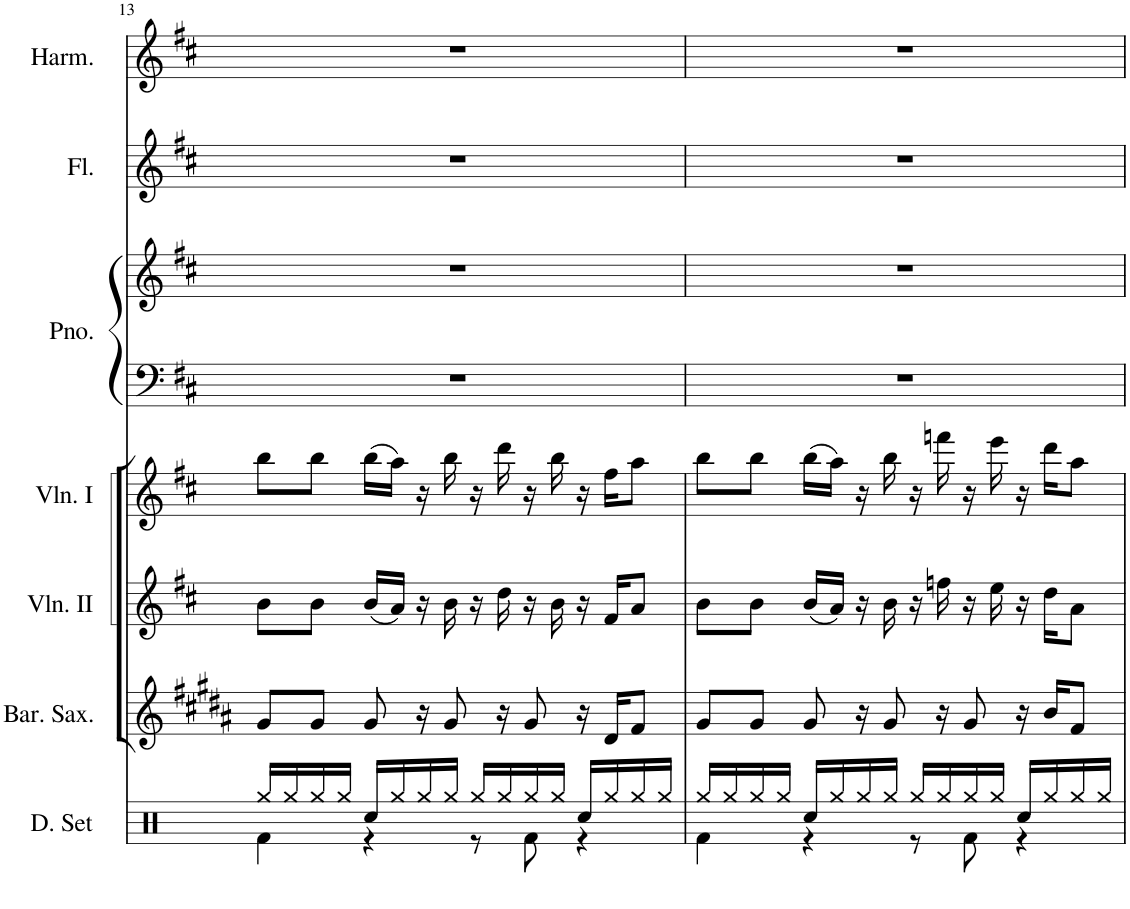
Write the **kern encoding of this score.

**kern	**kern	**kern	**kern	**kern	**kern	**kern	**kern
*part7	*part6	*part5	*part4	*part3	*part3	*part2	*part1
*staff8	*staff7	*staff6	*staff5	*staff4	*staff3	*staff2	*staff1
*I"Drumset	*I"Baritone Saxophone	*I"Violin II	*I"Violin I	*I"Piano	*	*I"Flute	*I"Harmonica
*I'D. Set	*I'Bar. Sax.	*I'Vln. II	*I'Vln. I	*I'Pno.	*	*I'Fl.	*I'Harm.
!!LO:PB:g=z
*clefX	*clefG2	*clefG2	*clefG2	*clefF4	*clefG2	*clefG2	*clefG2
*	*Trd12c21	*	*	*	*	*	*
*k[]	*k[f#c#g#d#a#]	*k[f#c#]	*k[f#c#]	*k[f#c#]	*k[f#c#]	*k[f#c#]	*k[f#c#]
*M4/4	*M4/4	*M4/4	*M4/4	*M4/4	*M4/4	*M4/4	*M4/4
=13	=13	=13	=13	=13	=13	=13	=13
*^	*	*	*	*	*	*	*
16Rgg/LL	4Rf\	8g#/L	8b\L	8bb\L	1r	1r	1r	1r
16Rgg/	.	.	.	.	.	.	.	.
16Rgg/	.	8g#/J	8b\J	8bb\J	.	.	.	.
16Rgg/JJ	.	.	.	.	.	.	.	.
16Rcc/LL	4r	8g#/	(16b/LL	(16bb\LL	.	.	.	.
16Rgg/	.	.	16a/JJ)	16aa\JJ)	.	.	.	.
16Rgg/	.	16r	16r	16r	.	.	.	.
16Rgg/JJ	.	8g#/	16b\	16bb\	.	.	.	.
16Rgg/LL	8r	.	16r	16r	.	.	.	.
16Rgg/	.	16r	16dd\	16ddd\	.	.	.	.
16Rgg/	8Rf\	8g#/	16r	16r	.	.	.	.
16Rgg/JJ	.	.	16b\	16bb\	.	.	.	.
16Rcc/LL	4r	16r	16r	16r	.	.	.	.
16Rgg/	.	16d#/KL	16f#/KL	16ff#\KL	.	.	.	.
16Rgg/	.	8f#/J	8a/J	8aa\J	.	.	.	.
16Rgg/JJ	.	.	.	.	.	.	.	.
=14	=14	=14	=14	=14	=14	=14	=14	=14
16Rgg/LL	4Rf\	8g#/L	8b\L	8bb\L	1r	1r	1r	1r
16Rgg/	.	.	.	.	.	.	.	.
16Rgg/	.	8g#/J	8b\J	8bb\J	.	.	.	.
16Rgg/JJ	.	.	.	.	.	.	.	.
16Rcc/LL	4r	8g#/	(16b/LL	(16bb\LL	.	.	.	.
16Rgg/	.	.	16a/JJ)	16aa\JJ)	.	.	.	.
16Rgg/	.	16r	16r	16r	.	.	.	.
16Rgg/JJ	.	8g#/	16b\	16bb\	.	.	.	.
16Rgg/LL	8r	.	16r	16r	.	.	.	.
16Rgg/	.	16r	16ffn\	16fffn\	.	.	.	.
16Rgg/	8Rf\	8g#/	16r	16r	.	.	.	.
16Rgg/JJ	.	.	16ee\	16eee\	.	.	.	.
16Rcc/LL	4r	16r	16r	16r	.	.	.	.
16Rgg/	.	16b/KL	16dd\KL	16ddd\KL	.	.	.	.
16Rgg/	.	8f#/J	8a\J	8aa\J	.	.	.	.
16Rgg/JJ	.	.	.	.	.	.	.	.
*v	*v	*	*	*	*	*	*	*
=	=	=	=	=	=	=	=
*-	*-	*-	*-	*-	*-	*-	*-
